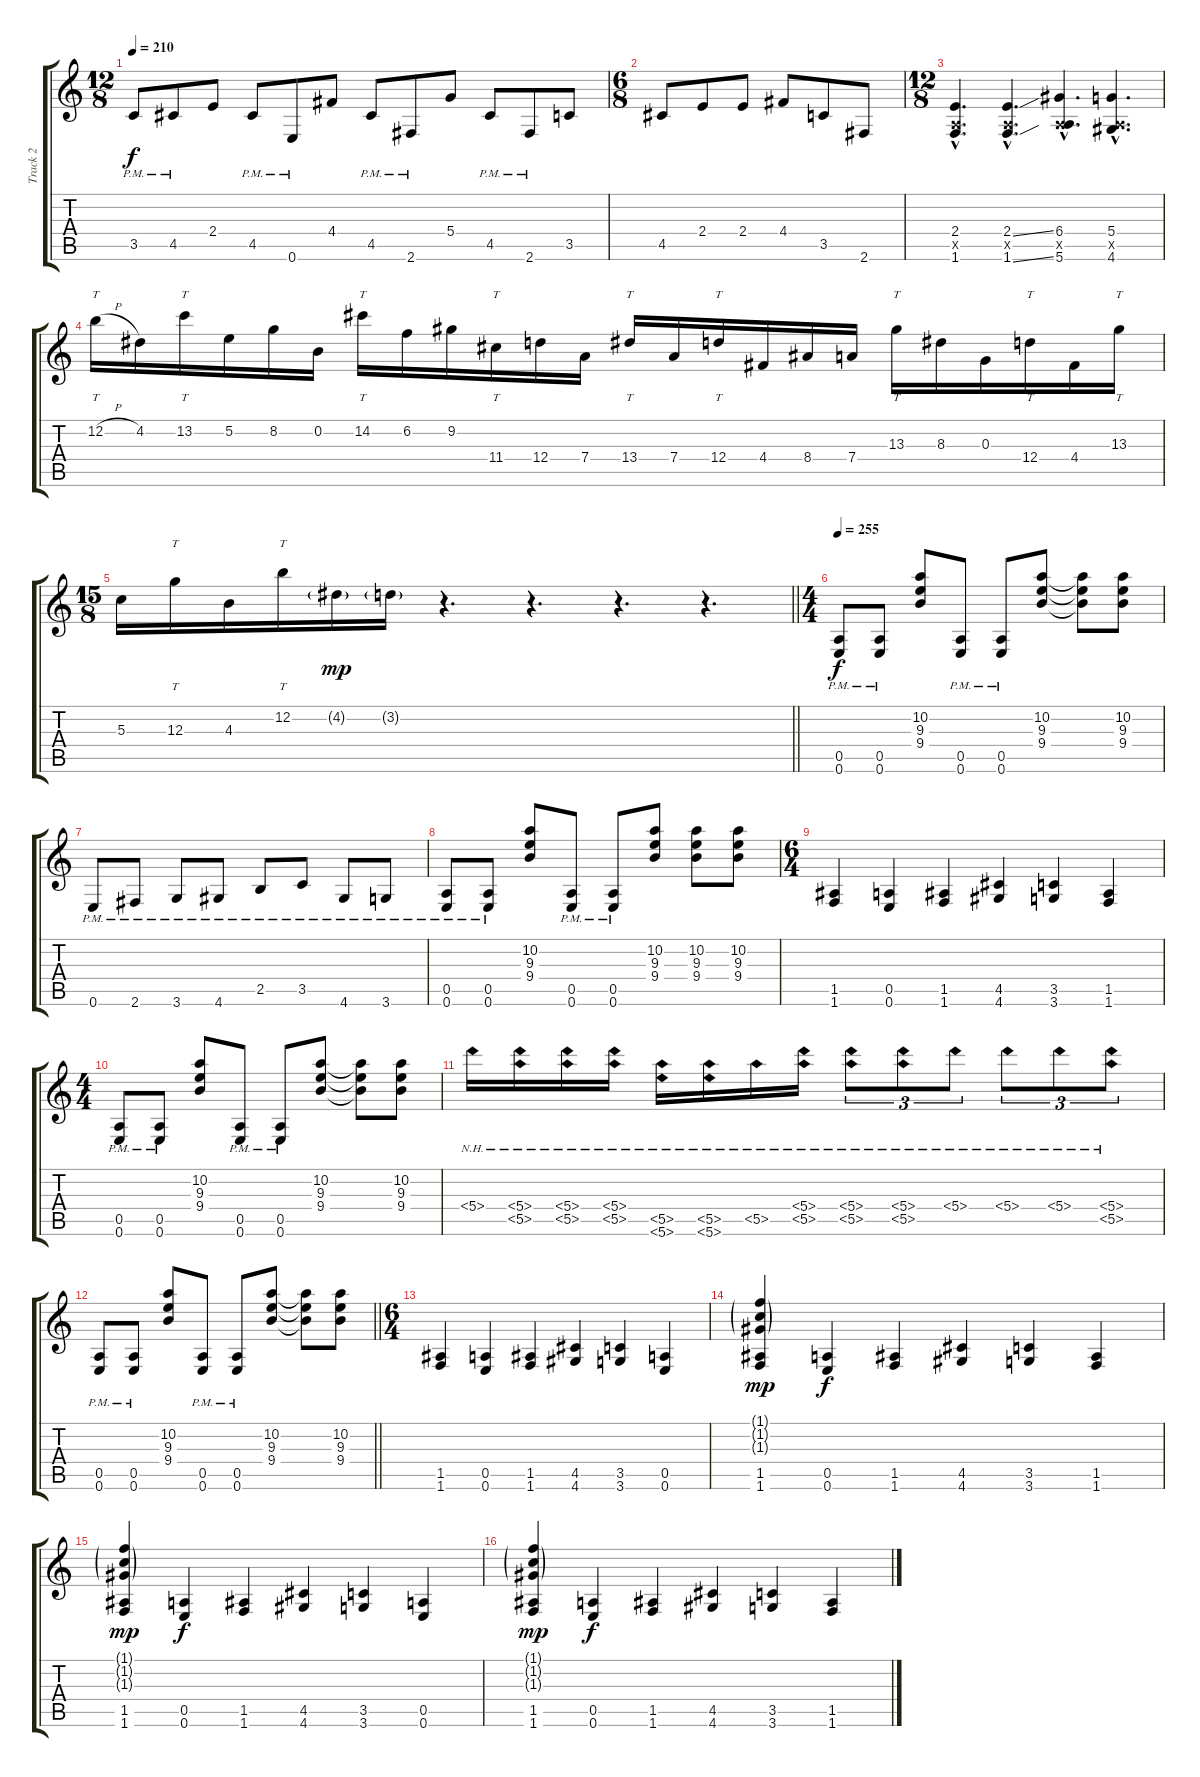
\track ("Track 2" "Track 2") {instrument distortionguitar}
\staff {score tabs}
\tuning (E4 B3 G3 D3 A2 E2) {hide}
\ts (12 8)
\tempo 210
\clef g2
\ks c
3.5{pm}.8{dy f} 4.5{pm}.8 2.4.8 4.5{pm}.8 0.6{pm}.8 4.4.8 4.5{pm}.8 2.6{pm}.8 5.4.8 4.5{pm}.8 2.6{pm}.8 3.5.8 |
\ts (6 8)
4.5.8 2.4.8 2.4.8 4.4.8 3.5.8 2.6.8 |
\ts (12 8)
(2.4{hac} 0.5{hac x} 1.6{hac}).4{d} (2.4{ss hac} 0.5{hac x} 1.6{ss hac}).4{d} (6.4{hac} 0.5{hac x} 5.6{hac}).4{d} (5.4{hac} 0.5{hac x} 4.6{hac}).4{d} |
12.2{h}.16{tt} 4.2.16 13.2.16{tt} 5.2.16 8.2.16 0.2.16 14.2.16{tt} 6.2.16 9.2.16 11.4.16{tt} 12.4.16 7.4.16 13.4.16{tt} 7.4.16 12.4.16{tt} 4.4.16 8.4.16 7.4.16 13.3.16{tt} 8.3.16 0.3.16 12.4.16{tt} 4.4.16 13.3.16{tt} |
\ts (15 8)
\barLineRight lightlight
5.3.16 12.3.16{tt} 4.3.16 12.2.16{tt} 4.2{g}.16{dy mp} 3.2{g}.16 r.4{d} r.4{d} r.4{d} r.4{d} |
\ts (4 4)
\tempo 255
(0.5{pm} 0.6{pm}).8{dy f} (0.5{pm} 0.6).8 (10.2 9.3 9.4).8 (0.5{pm} 0.6{pm}).8 (0.5{pm} 0.6{pm}).8 (10.2 9.3 9.4).8 (10.2{t} 9.3{t} 9.4{t}).8 (10.2 9.3 9.4).8 |
0.6{pm}.8 2.6{pm}.8 3.6{pm}.8 4.6{pm}.8 2.5{pm}.8 3.5{pm}.8 4.6{pm}.8 3.6{pm}.8 |
(0.5{pm} 0.6{pm}).8 (0.5{pm} 0.6{pm}).8 (10.2 9.3 9.4).8 (0.5{pm} 0.6{pm}).8 (0.5{pm} 0.6{pm}).8 (10.2 9.3 9.4).8 (10.2 9.3 9.4).8 (10.2 9.3 9.4).8 |
\ts (6 4)
(1.5 1.6).4 (0.5 0.6).4 (1.5 1.6).4 (4.5 4.6).4 (3.5 3.6).4 (1.5 1.6).4 |
\ts (4 4)
(0.5{pm} 0.6{pm}).8 (0.5{pm} 0.6{pm}).8 (10.2 9.3 9.4).8 (0.5{pm} 0.6{pm}).8 (0.5{pm} 0.6{pm}).8 (10.2 9.3 9.4).8 (10.2{t} 9.3{t} 9.4{t}).8 (10.2 9.3 9.4).8 |
5.4{nh}.16 (5.4{nh} 5.5{nh}).16 (5.4{nh} 5.5{nh}).16 (5.4{nh} 5.5{nh}).16 (5.5{nh} 5.6{nh}).16 (5.5{nh} 5.6{nh}).16 5.5{nh}.16 (5.4{nh} 5.5{nh}).16 (5.4{nh} 5.5{nh}).8{tu (3 2)} (5.4{nh} 5.5{nh}).8{tu (3 2)} 5.4{nh}.8{tu (3 2)} 5.4{nh}.8{tu (3 2)} 5.4{nh}.8{tu (3 2)} (5.4{nh} 5.5{nh}).8{tu (3 2)} |
\barLineRight lightlight
(0.5{pm} 0.6{pm}).8 (0.5{pm} 0.6).8 (10.2 9.3 9.4).8 (0.5{pm} 0.6{pm}).8 (0.5{pm} 0.6{pm}).8 (10.2 9.3 9.4).8 (10.2{t} 9.3{t} 9.4{t}).8 (10.2 9.3 9.4).8 |
\ts (6 4)
(1.5 1.6).4 (0.5 0.6).4 (1.5 1.6).4 (4.5 4.6).4 (3.5 3.6).4 (0.5 0.6).4 |
(1.1{g} 1.2{g} 1.3{g} 1.5 1.6).4{dy mp} (0.5 0.6).4{dy f} (1.5 1.6).4 (4.5 4.6).4 (3.5 3.6).4 (1.5 1.6).4 |
(1.1{g} 1.2{g} 1.3{g} 1.5 1.6).4{dy mp} (0.5 0.6).4{dy f} (1.5 1.6).4 (4.5 4.6).4 (3.5 3.6).4 (0.5 0.6).4 |
(1.1{g} 1.2{g} 1.3{g} 1.5 1.6).4{dy mp} (0.5 0.6).4{dy f} (1.5 1.6).4 (4.5 4.6).4 (3.5 3.6).4 (1.5 1.6).4
